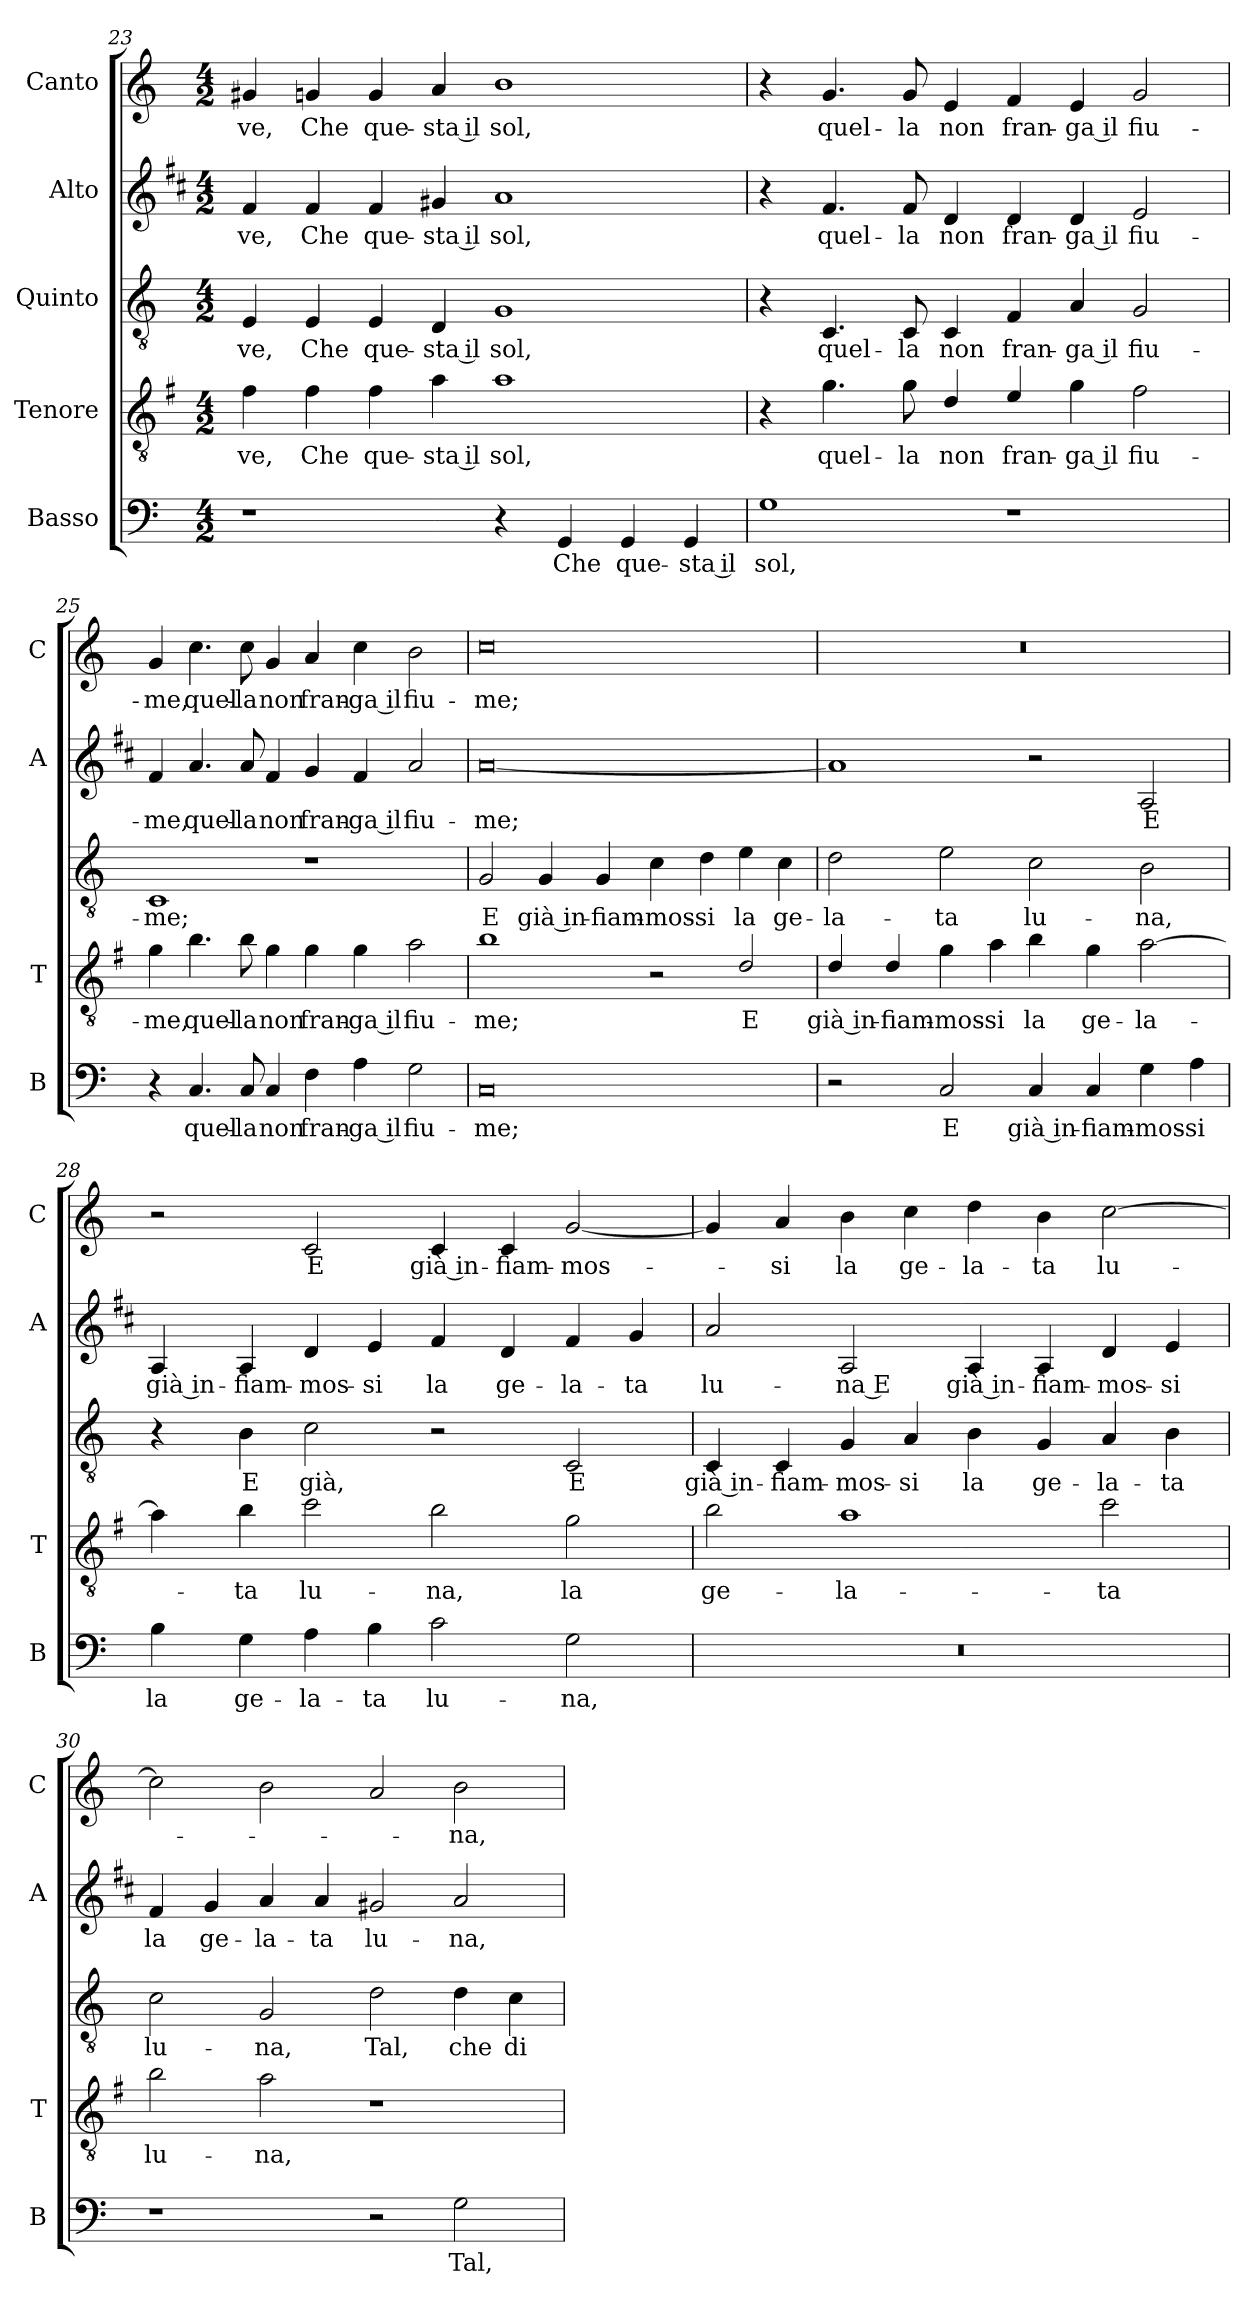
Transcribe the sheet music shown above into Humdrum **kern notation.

**kern	**text	**kern	**text	**kern	**text	**kern	**text	**kern	**text
*part5	*part5	*part4	*part4	*part3	*part3	*part2	*part2	*part1	*part1
*staff5	*staff5	*staff4	*staff4	*staff3	*staff3	*staff2	*staff2	*staff1	*staff1
*I"Basso	*	*I"Tenore	*	*I"Quinto	*	*I"Alto	*	*I"Canto	*
*I'B	*	*I'T	*	*	*	*I'A	*	*I'C	*
*clefF4	*	*clefGv2	*	*clefGv2	*	*clefG2	*	*clefG2	*
*	*	*ITrd4c7	*	*	*	*ITrd1c2	*	*	*
*k[]	*	*k[]	*	*k[]	*	*k[]	*	*k[]	*
*C:	*	*C:	*	*C:	*	*C:	*	*C:	*
*M4/2	*	*M4/2	*	*M4/2	*	*M4/2	*	*M4/2	*
=23	=23	=23	=23	=23	=23	=23	=23	=23	=23
!	!	!	!LO:LY:b	!	!LO:LY:b	!	!LO:LY:b	!	!LO:LY:b
1r	.	4B\	-ve,	4E/	-ve,	4e/	-ve,	4g#X/	-ve,
!	!	!	!LO:LY:b	!	!LO:LY:b	!	!LO:LY:b	!	!LO:LY:b
.	.	4B\	Che	4E/	Che	4e/	Che	4gn/	Che
!	!	!	!LO:LY:b	!	!LO:LY:b	!	!LO:LY:b	!	!LO:LY:b
.	.	4B\	que-	4E/	que-	4e/	que-	4g/	que-
!	!	!	!LO:LY:b	!	!LO:LY:b	!	!LO:LY:b	!	!LO:LY:b
.	.	4d\	-sta il	4D/	-sta il	4f#X/	-sta il	4a/	-sta il
!	!	!	!LO:LY:b	!	!LO:LY:b	!	!LO:LY:b	!	!LO:LY:b
4r	.	1d	sol,	1G	sol,	1g	sol,	1b	sol,
!	!LO:LY:b	!	!	!	!	!	!	!	!
4GG/	Che	.	.	.	.	.	.	.	.
!	!LO:LY:b	!	!	!	!	!	!	!	!
4GG/	que-	.	.	.	.	.	.	.	.
!	!LO:LY:b	!	!	!	!	!	!	!	!
4GG/	-sta il	.	.	.	.	.	.	.	.
!!LO:LB:g=z
=24	=24	=24	=24	=24	=24	=24	=24	=24	=24
!	!LO:LY:b	!	!	!	!	!	!	!	!
1G	sol,	4r	.	4r	.	4r	.	4r	.
!	!	!	!LO:LY:b	!	!LO:LY:b	!	!LO:LY:b	!	!LO:LY:b
.	.	4.c\	quel-	4.C/	quel-	4.e/	quel-	4.g/	quel-
!	!	!	!LO:LY:b	!	!LO:LY:b	!	!LO:LY:b	!	!LO:LY:b
.	.	8c\	-la	8C/	-la	8e/	-la	8g/	-la
!	!	!	!LO:LY:b	!	!LO:LY:b	!	!LO:LY:b	!	!LO:LY:b
.	.	4G/	non	4C/	non	4c/	non	4e/	non
!	!	!	!LO:LY:b	!	!LO:LY:b	!	!LO:LY:b	!	!LO:LY:b
1r	.	4A/	fran-	4F/	fran-	4c/	fran-	4f/	fran-
!	!	!	!LO:LY:b	!	!LO:LY:b	!	!LO:LY:b	!	!LO:LY:b
.	.	4c\	-ga il	4A/	-ga il	4c/	-ga il	4e/	-ga il
!	!	!	!LO:LY:b	!	!LO:LY:b	!	!LO:LY:b	!	!LO:LY:b
.	.	2B\	fiu-	2G/	fiu-	2d/	fiu-	2g/	fiu-
=25	=25	=25	=25	=25	=25	=25	=25	=25	=25
!	!	!	!LO:LY:b	!	!LO:LY:b	!	!LO:LY:b	!	!LO:LY:b
4r	.	4c\	-me,	1C	-me;	4e/	-me,	4g/	-me,
!	!LO:LY:b	!	!LO:LY:b	!	!	!	!LO:LY:b	!	!LO:LY:b
4.C/	quel-	4.e\	quel-	.	.	4.g/	quel-	4.cc\	quel-
!	!LO:LY:b	!	!LO:LY:b	!	!	!	!LO:LY:b	!	!LO:LY:b
8C/	-la	8e\	-la	.	.	8g/	-la	8cc\	-la
!	!LO:LY:b	!	!LO:LY:b	!	!	!	!LO:LY:b	!	!LO:LY:b
4C/	non	4c\	non	.	.	4e/	non	4g/	non
!	!LO:LY:b	!	!LO:LY:b	!	!	!	!LO:LY:b	!	!LO:LY:b
4F\	fran-	4c\	fran-	1r	.	4f/	fran-	4a/	fran-
!	!LO:LY:b	!	!LO:LY:b	!	!	!	!LO:LY:b	!	!LO:LY:b
4A\	-ga il	4c\	-ga il	.	.	4e/	-ga il	4cc\	-ga il
!	!LO:LY:b	!	!LO:LY:b	!	!	!	!LO:LY:b	!	!LO:LY:b
2G\	fiu-	2d\	fiu-	.	.	2g/	fiu-	2b\	fiu-
=26	=26	=26	=26	=26	=26	=26	=26	=26	=26
!	!LO:LY:b	!	!LO:LY:b	!	!LO:LY:b	!	!LO:LY:b	!	!LO:LY:b
0C	-me;	1e	-me;	2G/	E	[0g	-me;	0cc	-me;
!	!	!	!	!	!LO:LY:b	!	!	!	!
.	.	.	.	4G/	già in-	.	.	.	.
!	!	!	!	!	!LO:LY:b	!	!	!	!
.	.	.	.	4G/	-fiam-	.	.	.	.
!	!	!	!	!	!LO:LY:b	!	!	!	!
.	.	2r	.	4c\	-mos-	.	.	.	.
!	!	!	!	!	!LO:LY:b	!	!	!	!
.	.	.	.	4d\	-si	.	.	.	.
!	!	!	!LO:LY:b	!	!LO:LY:b	!	!	!	!
.	.	2G/	E	4e\	la	.	.	.	.
!	!	!	!	!	!LO:LY:b	!	!	!	!
.	.	.	.	4c\	ge-	.	.	.	.
!!LO:PB:g=z
=27	=27	=27	=27	=27	=27	=27	=27	=27	=27
!	!	!	!LO:LY:b	!	!LO:LY:b	!	!	!	!
2r	.	4G/	già in-	2d\	-la-	1g]	.	0r	.
!	!	!	!LO:LY:b	!	!	!	!	!	!
.	.	4G/	-fiam-	.	.	.	.	.	.
!	!LO:LY:b	!	!LO:LY:b	!	!LO:LY:b	!	!	!	!
2C/	E	4c\	-mos-	2e\	-ta	.	.	.	.
!	!	!	!LO:LY:b	!	!	!	!	!	!
.	.	4d\	-si	.	.	.	.	.	.
!	!LO:LY:b	!	!LO:LY:b	!	!LO:LY:b	!	!	!	!
4C/	già in-	4e\	la	2c\	lu-	2r	.	.	.
!	!LO:LY:b	!	!LO:LY:b	!	!	!	!	!	!
4C/	-fiam-	4c\	ge-	.	.	.	.	.	.
!	!LO:LY:b	!	!LO:LY:b	!	!LO:LY:b	!	!LO:LY:b	!	!
4G\	-mos-	[2d\	-la-	2B\	-na,	2G/	E	.	.
!	!LO:LY:b	!	!	!	!	!	!	!	!
4A\	-si	.	.	.	.	.	.	.	.
=28	=28	=28	=28	=28	=28	=28	=28	=28	=28
!	!LO:LY:b	!	!	!	!	!	!LO:LY:b	!	!
4B\	la	4d\]	.	4r	.	4G/	già in-	2r	.
!	!LO:LY:b	!	!LO:LY:b	!	!LO:LY:b	!	!LO:LY:b	!	!
4G\	ge-	4e\	-ta	4B\	E	4G/	-fiam-	.	.
!	!LO:LY:b	!	!LO:LY:b	!	!LO:LY:b	!	!LO:LY:b	!	!LO:LY:b
4A\	-la-	2f\	lu-	2c\	già,	4c/	-mos-	2c/	E
!	!LO:LY:b	!	!	!	!	!	!LO:LY:b	!	!
4B\	-ta	.	.	.	.	4d/	-si	.	.
!	!LO:LY:b	!	!LO:LY:b	!	!	!	!LO:LY:b	!	!LO:LY:b
2c\	lu-	2e\	-na,	2r	.	4e/	la	4c/	già in-
!	!	!	!	!	!	!	!LO:LY:b	!	!LO:LY:b
.	.	.	.	.	.	4c/	ge-	4c/	-fiam-
!	!LO:LY:b	!	!LO:LY:b	!	!LO:LY:b	!	!LO:LY:b	!	!LO:LY:b
2G\	-na,	2c\	la	2C/	E	4e/	-la-	[2g/	-mos-
!	!	!	!	!	!	!	!LO:LY:b	!	!
.	.	.	.	.	.	4f/	-ta	.	.
=29	=29	=29	=29	=29	=29	=29	=29	=29	=29
!	!	!	!LO:LY:b	!	!LO:LY:b	!	!LO:LY:b	!	!
0r	.	2e\	ge-	4C/	già in-	2g/	lu-	4g/]	.
!	!	!	!	!	!LO:LY:b	!	!	!	!LO:LY:b
.	.	.	.	4C/	-fiam-	.	.	4a/	-si
!	!	!	!LO:LY:b	!	!LO:LY:b	!	!LO:LY:b	!	!LO:LY:b
.	.	1d	-la-	4G/	-mos-	2G/	-na E	4b\	la
!	!	!	!	!	!LO:LY:b	!	!	!	!LO:LY:b
.	.	.	.	4A/	-si	.	.	4cc\	ge-
!	!	!	!	!	!LO:LY:b	!	!LO:LY:b	!	!LO:LY:b
.	.	.	.	4B\	la	4G/	già in-	4dd\	-la-
!	!	!	!	!	!LO:LY:b	!	!LO:LY:b	!	!LO:LY:b
.	.	.	.	4G/	ge-	4G/	-fiam-	4b\	-ta
!	!	!	!LO:LY:b	!	!LO:LY:b	!	!LO:LY:b	!	!LO:LY:b
.	.	2f\	-ta	4A/	-la-	4c/	-mos-	[2cc\	lu-
!	!	!	!	!	!LO:LY:b	!	!LO:LY:b	!	!
.	.	.	.	4B\	-ta	4d/	-si	.	.
!!LO:LB:g=z
=30	=30	=30	=30	=30	=30	=30	=30	=30	=30
!	!	!	!LO:LY:b	!	!LO:LY:b	!	!LO:LY:b	!	!
1r	.	2e\	lu-	2c\	lu-	4e/	la	2cc\]	.
!	!	!	!	!	!	!	!LO:LY:b	!	!
.	.	.	.	.	.	4f/	ge-	.	.
!	!	!	!LO:LY:b	!	!LO:LY:b	!	!LO:LY:b	!	!
.	.	2d\	-na,	2G/	-na,	4g/	-la-	2b\	.
!	!	!	!	!	!	!	!LO:LY:b	!	!
.	.	.	.	.	.	4g/	-ta	.	.
!	!	!	!	!	!LO:LY:b	!	!LO:LY:b	!	!
2r	.	1r	.	2d\	Tal,	2f#X/	lu-	2a/	.
!	!LO:LY:b	!	!	!	!LO:LY:b	!	!LO:LY:b	!	!LO:LY:b
2G\	Tal,	.	.	4d\	che	2g/	-na,	2b\	-na,
!	!	!	!	!	!LO:LY:b	!	!	!	!
.	.	.	.	4c\	di-	.	.	.	.
=	=	=	=	=	=	=	=	=	=
*-	*-	*-	*-	*-	*-	*-	*-	*-	*-
